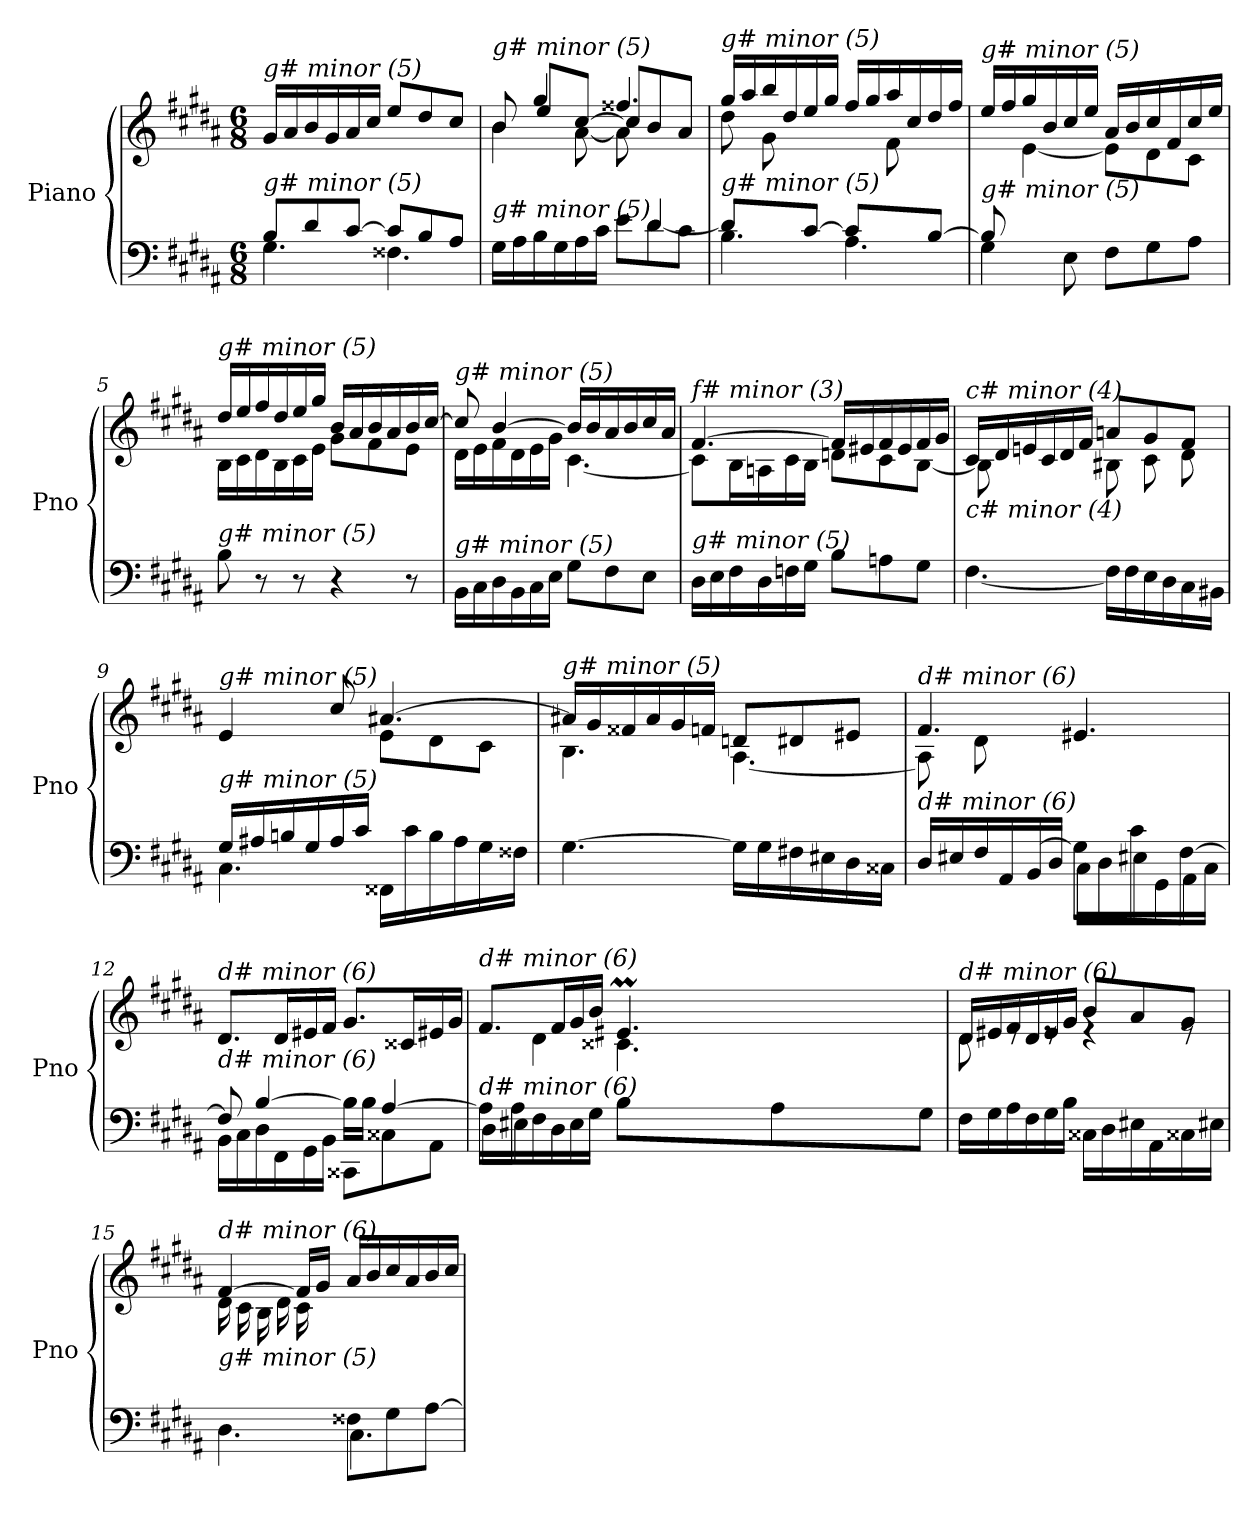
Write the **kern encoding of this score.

**kern	**kern
*part1	*part1
*staff2	*staff1
*I"Piano	*
*I'Pno	*
*clefF4	*clefG2
*k[f#c#g#d#a#]	*k[f#c#g#d#a#]
*M6/8	*M6/8
=1	=1
*^	*
!	!	!LO:TX:i:t=g# minor (5)
!LO:TX:i:t=g# minor (5)	!	!
8B/L	4.G#\	16g#/LL
.	.	16a#/
8d#/	.	16b/
.	.	16g#/
[8c#/J	.	16a#/
.	.	16cc#/JJ
8c#/L]	4.F##X\	8ee/L
8B/	.	8dd#/
8A#/J	.	8cc#/J
=2	=2	=2
*^	*	*^
*	*	*^	*	*^
*	*	*	*	*	*	*^
!	!	!	!	!LO:TX:i:t=g# minor (5)	!	!	!
!LO:TX:i:t=g# minor (5)	!	!	!	!	!	!	!
2ryy	8ryy	16G#\LL	2ryy	8b/	4b\	8ryy	2ryy
.	.	16A#\	.	.	.	.	.
.	2ryy	16B\	.	4gg#/	.	8ee/L	.
.	.	16G#\	.	.	.	.	.
.	.	16A#\	.	.	[8a#\	[8cc#/J	.
.	.	16c#\JJ	.	.	.	.	.
.	.	8e\L	.	4.ff##X/	8a#\]	8cc#/L]	.
4ryy	.	8d#\	[4d#/	.	4ryy	8b/	4ryy
.	8ryy	8c#\J	.	.	.	8a#/J	.
*	*	*v	*v	*	*	*	*
*	*	*	*	*	*v	*v
=3	=3	=3	=3	=3	=3
!	!	!	!LO:TX:i:t=g# minor (5)	!	!
!LO:TX:i:t=g# minor (5)	!	!	!	!	!
8ryy	4.B\	8d#/L]	16gg#/LL	8dd#\	8ryy
.	.	.	16aa#/	.	.
2ryy	.	8ryy	16bb/	2ryy	8g#\
.	.	.	16dd#/	.	.
.	.	[8c#/J	16ee/	.	4ryy
.	.	.	16gg#/JJ	.	.
.	4.A#\	8c#/L]	16ff#/LL	.	.
.	.	.	16gg#/	.	.
.	.	8ryy	16aa#/	.	8f#\
.	.	.	16cc#/	.	.
8ryy	.	[8B/J	16dd#/	8ryy	8ryy
.	.	.	16ff#/JJ	.	.
*	*v	*v	*	*	*
*	*	*	*v	*v
=4	=4	=4	=4
!	!	!LO:TX:i:t=g# minor (5)	!
!LO:TX:i:t=g# minor (5)	!	!	!
4G#\	8B/]	16ee/LL	8ryy
.	.	16ff#/	.
.	2ryy	16gg#/	[4e\
.	.	16b/	.
8E\	.	16cc#/	.
.	.	16ee/JJ	.
8F#\L	.	16a#/LL	8e\L]
.	.	16b/	.
8G#\	.	16cc#/	8d#\
.	.	16f#/	.
8A#\J	8ryy	16cc#/	8c#\J
.	.	16ee/JJ	.
*v	*v	*	*
!!LO:LB:g=z	!!
=5	=5	=5
!	!LO:TX:i:t=g# minor (5)	!
!LO:TX:i:t=g# minor (5)	!	!
8B\	16dd#/LL	16B\LL
.	16ee/	16c#\
8r	16ff#/	16d#\
.	16dd#/	16B\
8r	16ee/	16c#\
.	16gg#/JJ	16e\JJ
4r	16b/LL	8g#\L
.	16a#/	.
.	16b/	8f#\
.	16a#/	.
8r	16b/	8e\J
.	[16cc#/JJ	.
=6	=6	=6
!	!LO:TX:i:t=g# minor (5)	!
!LO:TX:i:t=g# minor (5)	!	!
16BB\LL	8cc#/]	16d#\LL
16C#\	.	16e\
16D#\	[4b/	16f#\
16BB\	.	16d#\
16C#\	.	16e\
16E\JJ	.	16g#\JJ
8G#\L	16b/LL]	[4.c#\
.	16b/	.
8F#\	16a#/	.
.	16b/	.
8E\J	16cc#/	.
.	16a#/JJ	.
=7	=7	=7
!	!LO:TX:i:t=f# minor (3)	!
!LO:TX:i:t=g# minor (5)	!	!
16D#\LL	[4.f#/	8c#\L]
16E\	.	.
16F#\	.	16B\L
16D#\	.	16An\
16Fni\	.	16c#\
16G#\JJ	.	16B\JJ
8B\L	16f#/LL]	8dn\L
.	16e#X/	.
8An\	16f#/	8c#\
.	16e#/	.
8G#\J	16f#/	[8B\J
.	16g#/JJ	.
!!LO:LB:g=z	!!
=8	=8	=8
*^	*	*
!	!	!LO:TX:i:t=c# minor (4)	!
!LO:TX:i:t=c# minor (4)	!	!	!
8ryy	[4.F#\	16c#/LL	8B\L]
.	.	16d#/	.
16An/L	.	16en/	4ryy
16G#/	.	16c#/	.
16A/	.	16d#/	.
16F#/JJ	.	16f#/JJ	.
4.ryy	16F#\LL]	8an/L	8B#X\L
.	16F#\	.	.
.	16E\	8g#/	8c#\
.	16D#\	.	.
.	16C#\	8f#/J	8d#\J
.	16BB#X\JJ	.	.
=9	=9	=9	=9
!	!	!LO:TX:i:t=g# minor (5)	!
!LO:TX:i:t=g# minor (5)	!	!	!
16G#/LL	4.C#\	4e/	4.ryy
16A#X/	.	.	.
16Bn/	.	.	.
16G#/	.	.	.
16A#/	.	8cc#/	.
16c#/JJ	.	.	.
4.ryy	16FF##X\LL	[4.a#X/	8e\L
.	16c#\	.	.
.	16B\	.	8d#\
.	16A#\	.	.
.	16G#\	.	8c#\J
.	16F##X\JJ	.	.
=10	=10	=10	=10
!	!	!LO:TX:i:t=g# minor (5)	!
!LO:TX:i:t=d# minor (6)	!	!	!
*v	*v	*	*
[4.G#\	16a#X/LL]	4.B\
.	16g#/	.
.	16f##X/	.
.	16a#/	.
.	16g#/	.
.	16fni/JJ	.
16G#\LL]	8dni/L	[4.A#\
16G#\	.	.
16F#X\	8d#/	.
16E#X\	.	.
16D#\	8e#Xj/J	.
16C##X\JJ	.	.
!!LO:LB:g=z	!!
=11	=11	=11
*^	*	*
!	!	!LO:TX:i:t=d# minor (6)	!
!LO:TX:i:t=d# minor (6)	!	!	!
4ryy	16D#/LL	4.f#/	8A#\L]
.	16E#X/	.	.
.	16F#/	.	8d#\
.	16AA#/	.	.
[8G#/J	16BB/	.	2ryy
.	16D#/JJ	.	.
8G#\L]	16C#\LL	4.e#X/	.
.	16D#\	.	.
8c#\	16E#X\	.	.
.	16GG#\	.	.
[8F#\J	16AA#\	.	.
.	16C#\JJ	.	.
*	*	*v	*v
=12	=12	=12
!	!	!LO:TX:i:t=d# minor (6)
!LO:TX:i:t=d# minor (6)	!	!
8F#/]	16BB\LL	8.d#/L
.	16C#\	.
[4B/	16D#\	.
.	16FF#\	16d#/L
.	16GG#\	16e#X/
.	16BB\JJ	16f#/JJ
16B\LL]	8CC##X\L	8.g#/L
16B\JJ	.	.
[4A#/	8C##X\	.
.	.	16c##X/L
.	8AA#\J	16e#X/
.	.	16g#/JJ
!!LO:LB:g=z
=13	=13	=13
*	*^	*^
*	*	*	*	*^
!	!	!	!LO:TX:i:t=d# minor (6)	!	!
!LO:TX:i:t=d# minor (6)	!	!	!	!	!
16A#\LL]	4.ryy	16D#\LL	8.f#/L	8ryy	4.ryy
16A#\JJ	.	16E#X\	.	.	.
2ryy	.	16F#\	.	4d#\	.
.	.	16D#\	16f#/L	.	.
.	.	16E#\	16g#/	.	.
.	.	16G#\JJ	16b/JJ	.	.
.	4.ryy	8B\L	4.e#Xm/	4.c##X\	64f#yy
.	.	.	.	.	64e#yy
.	.	.	.	.	64f#yy
.	.	.	.	.	64e#yy
.	.	.	.	.	64f#yy
.	.	.	.	.	64e#yy
.	.	.	.	.	64f#yy
.	.	.	.	.	64e#yy
.	.	8A#\	.	.	64f#yy
.	.	.	.	.	64e#yy
.	.	.	.	.	64f#yy
.	.	.	.	.	64e#yy
.	.	.	.	.	64f#yy
.	.	.	.	.	64e#yy
.	.	.	.	.	64f#yy
.	.	.	.	.	[64e#yy
8ryy	.	8G#\J	.	.	8e#yy]
!!LO:PB:g=z
=14	=14	=14	=14	=14	=14
!	!	!	!LO:TX:i:t=d# minor (6)	!	!
!LO:TX:i:t=d# minor (6)	!	!	!	!	!
*v	*v	*v	*	*	*
*	*	*v	*v
16F#\LL	16d#/LL	8d#\
16G#\	16e#X/	.
16A#\	16f#/	8re
16F#\	16d#/	.
16G#\	16e#/	8re
16B\JJ	16g#/JJ	.
16C##X\LL	8b/L	4re
16D#\	.	.
16E#X\	8a#/	.
16AA#\	.	.
16C##X\	8g#/J	8re
16E#X\JJ	.	.
=15	=15	=15
*^	*	*
!	!	!LO:TX:i:t=d# minor (6)	!
!LO:TX:i:t=g# minor (5)	!	!	!
4ryy	4.D#\	[4f#/	16d#\LL
.	.	.	16c#\
.	.	.	16B\
.	.	.	16d#\
16ryy	.	16f#/LL]	16c#\
16A#/JJ	.	16g#/JJ	4..ryy
8F##X\L	4.C#\	16a#/LL	.
.	.	16b/	.
8G#\	.	16cc#/	.
.	.	16a#/	.
[8A#\J	.	16b/	.
.	.	16cc#/JJ	.
*v	*v	*	*
*	*v	*v
=	=
*-	*-
